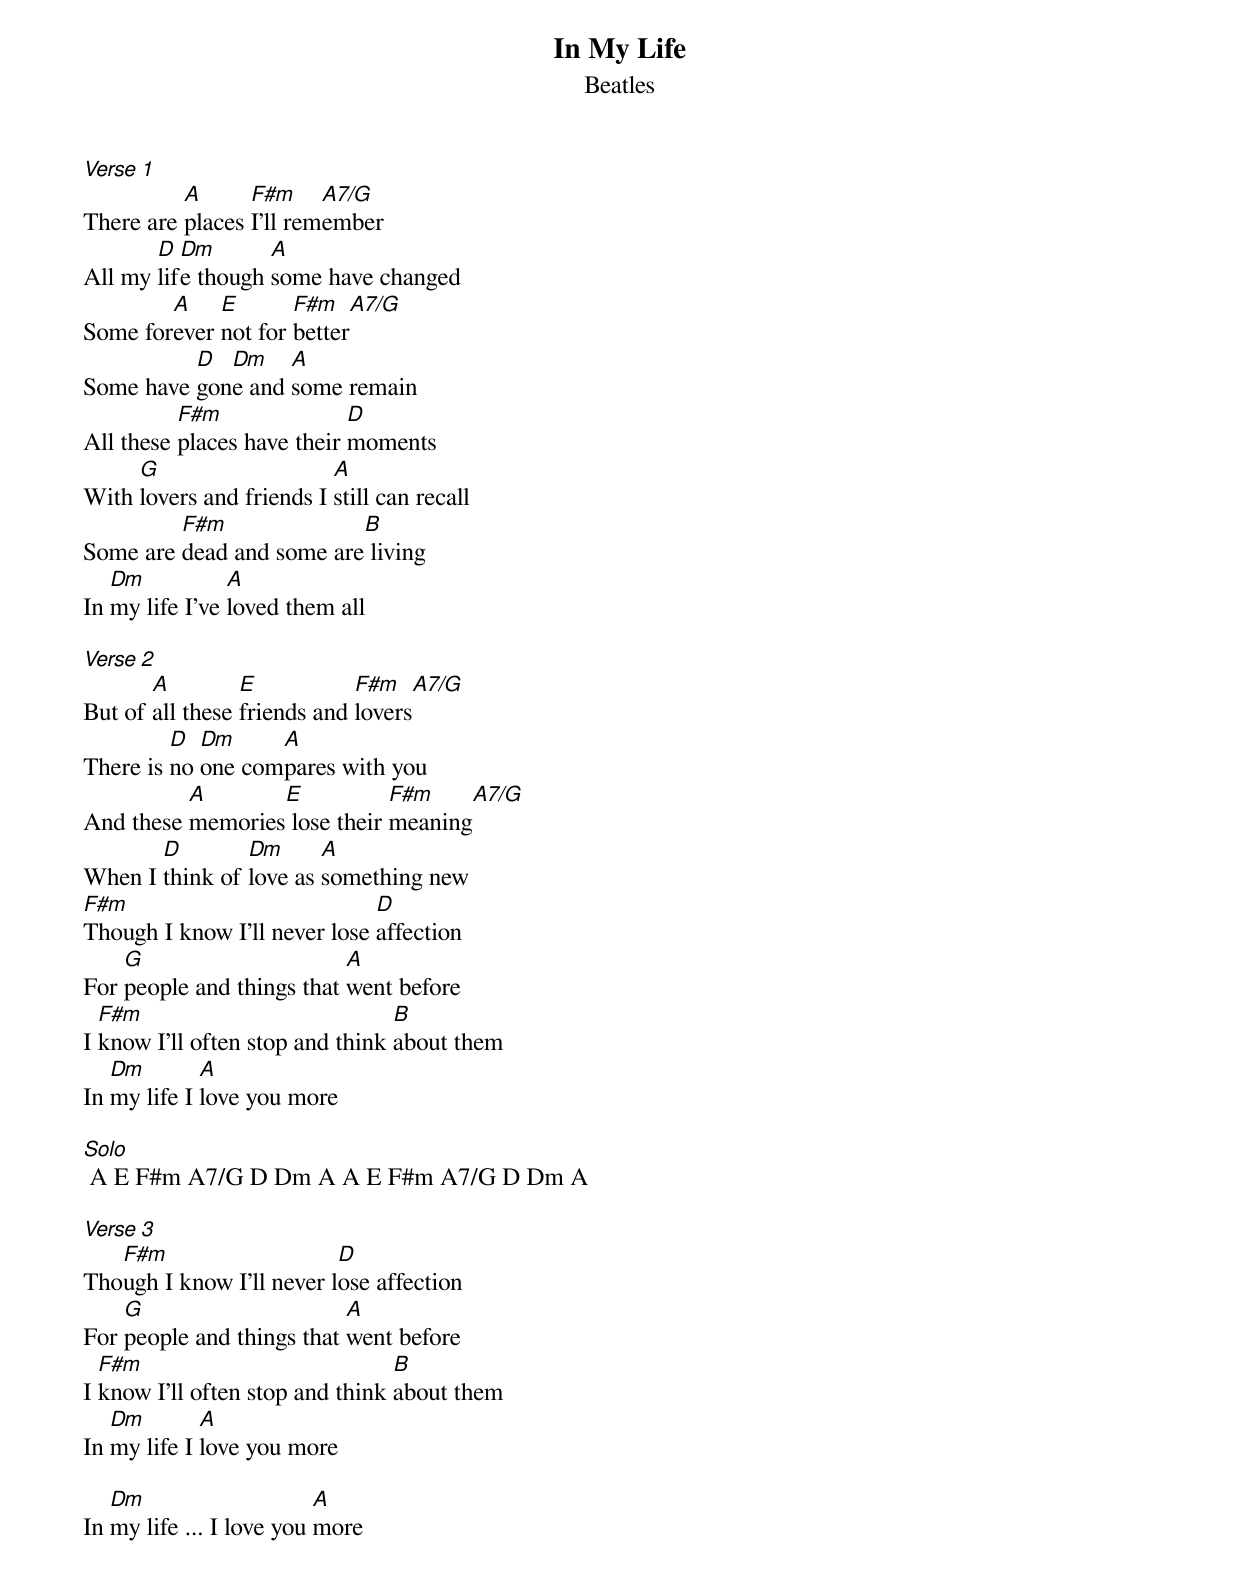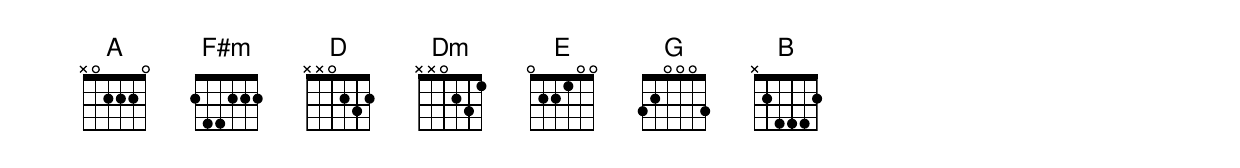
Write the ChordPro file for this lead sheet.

{title:In My Life}
{subtitle:Beatles}
[Verse 1]
There are [A]places [F#m]I'll rem[A7/G]ember
All my [D]lif[Dm]e though [A]some have changed
Some for[A]ever [E]not for [F#m]better[A7/G]
Some have [D]gon[Dm]e and [A]some remain
All these [F#m]places have their [D]moments
With [G]lovers and friends I [A]still can recall
Some are [F#m]dead and some are[B] living
In [Dm]my life I've [A]loved them all

[Verse 2]
But of [A]all these [E]friends and [F#m]lovers[A7/G]
There is [D]no [Dm]one com[A]pares with you
And these [A]memories[E] lose their [F#m]meaning[A7/G]
When I [D]think of [Dm]love as [A]something new
[F#m]Though I know I'll never lose [D]affection
For [G]people and things that [A]went before
I [F#m]know I'll often stop and think [B]about them
In [Dm]my life I [A]love you more

[Solo] A E F#m A7/G D Dm A A E F#m A7/G D Dm A

[Verse 3]
Tho[F#m]ugh I know I'll never l[D]ose affection
For [G]people and things that [A]went before
I [F#m]know I'll often stop and think [B]about them
In [Dm]my life I [A]love you more

In [Dm]my life ... I love you [A]more
